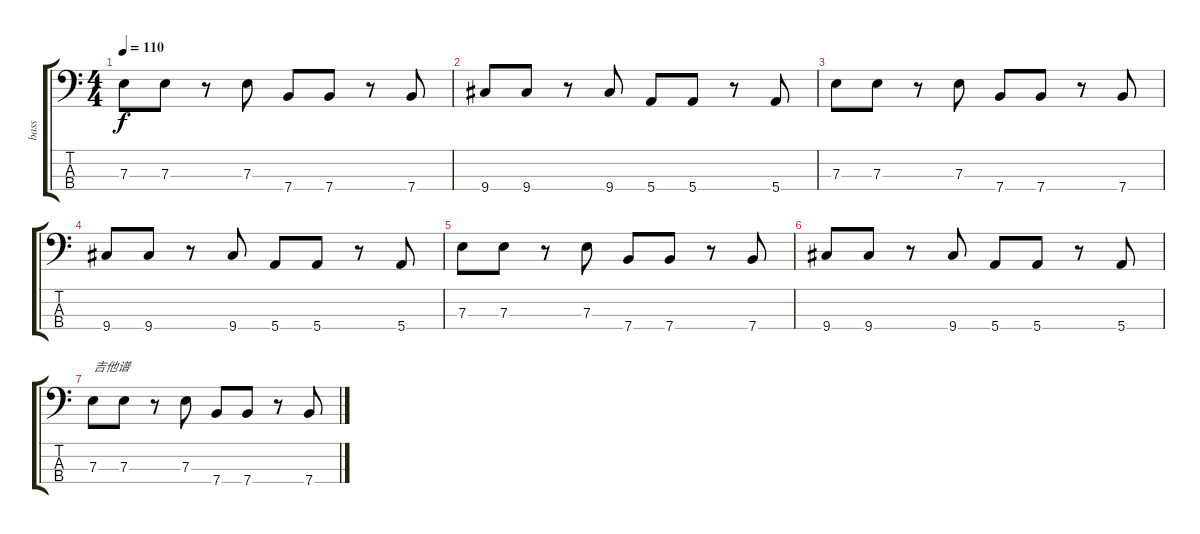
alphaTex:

\track ("bass" "bass") {instrument electricbasspick}
\staff {score tabs}
\tuning (G2 D2 A1 E1) {hide}
\ts (4 4)
\tempo 110
\clef f4
\ks c
7.3.8{dy f} 7.3.8 r.8 7.3.8 7.4.8 7.4.8 r.8 7.4.8 |
9.4.8 9.4.8 r.8 9.4.8 5.4.8 5.4.8 r.8 5.4.8 |
7.3.8 7.3.8 r.8 7.3.8 7.4.8 7.4.8 r.8 7.4.8 |
9.4.8 9.4.8 r.8 9.4.8 5.4.8 5.4.8 r.8 5.4.8 |
7.3.8 7.3.8 r.8 7.3.8 7.4.8 7.4.8 r.8 7.4.8 |
9.4.8 9.4.8 r.8 9.4.8 5.4.8 5.4.8 r.8 5.4.8 |
7.3.8{txt "吉他谱"} 7.3.8 r.8 7.3.8 7.4.8 7.4.8 r.8 7.4.8
